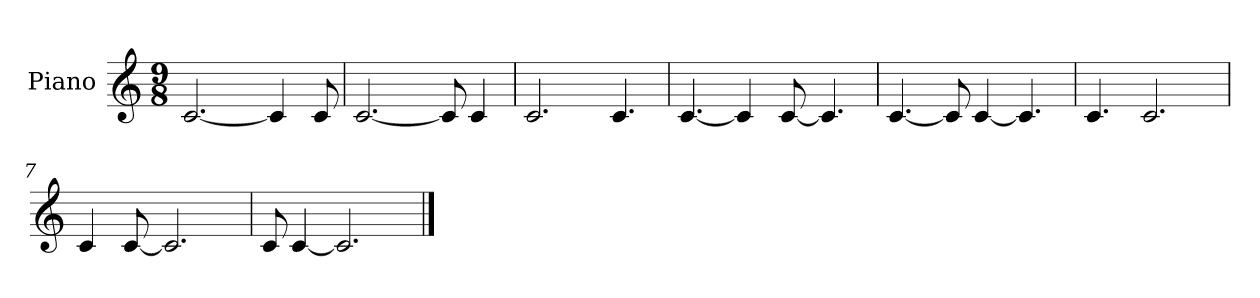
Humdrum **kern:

**kern
*part1
*staff1
*I"Piano
*I'Pno.
*clefG2
*k[]
*M9/8
*MM40
=1
[2.c/
4c/]
8c/
=2
[2.c/
8c/]
4c/
=3
2.c/
4.c/
=4
[4.c/
4c/]
[8c/
4.c/]
=5
[4.c/
8c/]
[4c/
4.c/]
=6
4.c/
2.c/
=7
4c/
[8c/
2.c/]
=8
8c/
[4c/
2.c/]
==
*-
